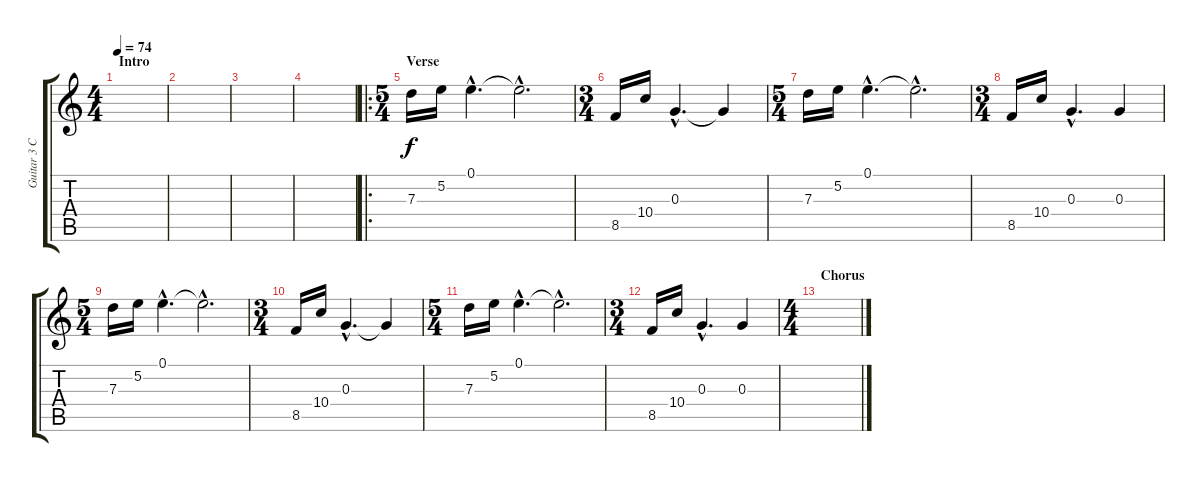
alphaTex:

\track ("Guitar 3 Clean" "Guitar 3 C") {instrument electricguitarclean}
\staff {score tabs}
\tuning (E4 B3 G3 D3 A2 E2) {hide}
\ts (4 4)
\section ("" "Intro")
\tempo 74
\clef g2
\ks c
|
|
|
|
\ro
\ts (5 4)
\section ("" "Verse")
7.3.16 5.2.16 0.1{hac}.4{d} 0.1{hac t}.2{d} |
\ts (3 4)
8.5.16 10.4.16 0.3{hac}.4{d} 0.3{t}.4 |
\ts (5 4)
7.3.16 5.2.16 0.1{hac}.4{d} 0.1{hac t}.2{d} |
\ts (3 4)
8.5.16 10.4.16 0.3{hac}.4{d} 0.3.4 |
\ts (5 4)
7.3.16 5.2.16 0.1{hac}.4{d} 0.1{hac t}.2{d} |
\ts (3 4)
8.5.16 10.4.16 0.3{hac}.4{d} 0.3{t}.4 |
\ts (5 4)
7.3.16 5.2.16 0.1{hac}.4{d} 0.1{hac t}.2{d} |
\ts (3 4)
8.5.16 10.4.16 0.3{hac}.4{d} 0.3.4 |
\ts (4 4)
\section ("" "Chorus")
